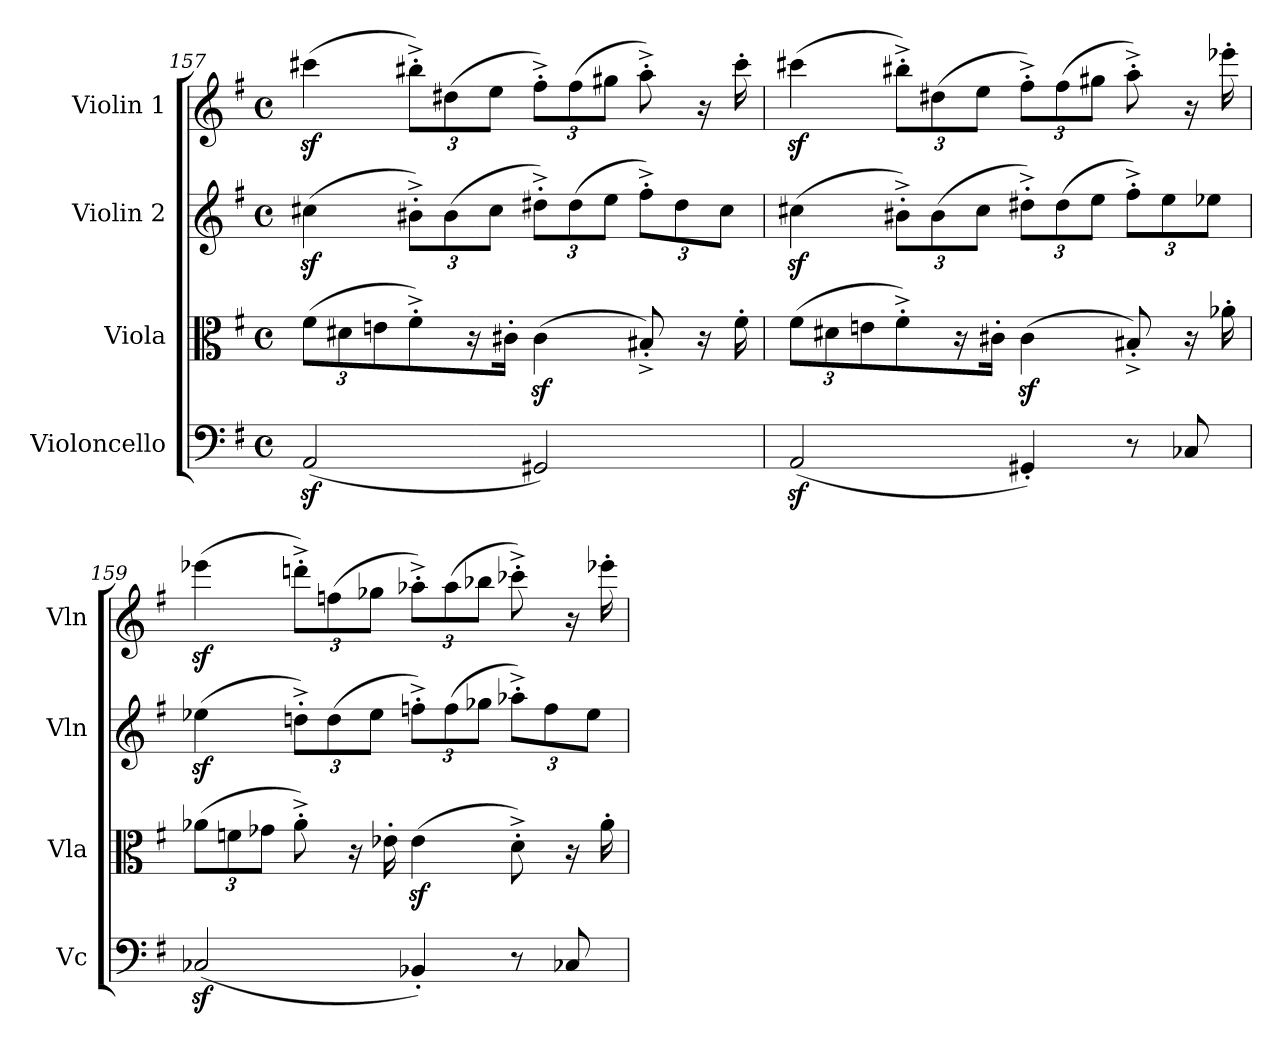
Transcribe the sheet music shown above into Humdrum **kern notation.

**kern	**kern	**kern	**kern
*part4	*part3	*part2	*part1
*staff4	*staff3	*staff2	*staff1
*I"Violoncello	*I"Viola	*I"Violin 2	*I"Violin 1
*I'Vc	*I'Vla	*I'Vln	*I'Vln
!!LO:LB:g=z
*clefF4	*clefC3	*clefG2	*clefG2
*k[f#]	*k[f#]	*k[f#]	*k[f#]
*M4/4	*M4/4	*M4/4	*M4/4
*met(c)	*met(c)	*met(c)	*met(c)
*	*Xbrackettup	*	*
=157	=157	=157	=157
(2AAz</	(12f#\L	(4cc#Xz<\	(4ccc#Xz<\
.	12d#X\	.	.
.	12en\J	.	.
*	*	*Xbrackettup	*Xbrackettup
.	8f#'^\L)	12b#X'^\L)	12bb#X'^\L)
.	.	(12b#\	(12dd#X\
.	16r	.	.
.	.	12cc#\J	12ee\J
.	16c#X'\JJ	.	.
2GG#X/)	(4c#z<\	12dd#X'^\L)	12ff#'^\L)
.	.	(12dd#\	(12ff#\
.	.	12ee\J	12gg#X\J
.	8B#X'^/)	12ff#'^\L)	8aa'^\)
.	.	12dd#\	.
.	16r	.	16r
.	.	12cc#\J	.
.	16f#'\	.	16ccc#'\
=158	=158	=158	=158
(2AAz</	(12f#\L	(4cc#Xz<\	(4ccc#Xz<\
.	12d#X\	.	.
.	12en\J	.	.
*	*	*brackettup	*brackettup
.	8f#'^\L)	12b#X'^\L)	12bb#X'^\L)
.	.	(12b#\	(12dd#X\
.	16r	.	.
.	.	12cc#\J	12ee\J
.	16c#X'\JJ	.	.
*	*	*Xbrackettup	*
4GG#X'/)	(4c#z<\	12dd#X'^\L)	12ff#'^\L)
.	.	(12dd#\	(12ff#\
.	.	12ee\J	12gg#X\J
8r	8B#X'^/)	12ff#'^\L)	8aa'^\)
.	.	12ee\	.
8C-X/	16r	.	16r
.	.	12ee-X\J	.
.	16a-X'\	.	16eee-X'\
=159	=159	=159	=159
(2C-Xz</	(12a-X\L	(4ee-Xz<\	(4eee-Xz<\
.	12fn\	.	.
.	12g-X\J	.	.
*	*	*brackettup	*
.	8a-'^\)	12ddn'^\L)	12dddn'^\L)
.	.	(12dd\	(12ffn\
.	16r	.	.
.	.	12ee-\J	12gg-X\J
.	16e-X'\	.	.
*	*	*Xbrackettup	*
4BB-X'/)	(4e-z<\	12ffn'^\L)	12aa-X'^\L)
.	.	(12ff\	(12aa-\
.	.	12gg-X\J	12bb-X\J
8r	8d'^\)	12aa-X'^\L)	8ccc-X'^\)
.	.	12ff\	.
8C-X/	16r	.	16r
.	.	12ee-\J	.
.	16a-'\	.	16eee-X'\
=	=	=	=
*-	*-	*-	*-
